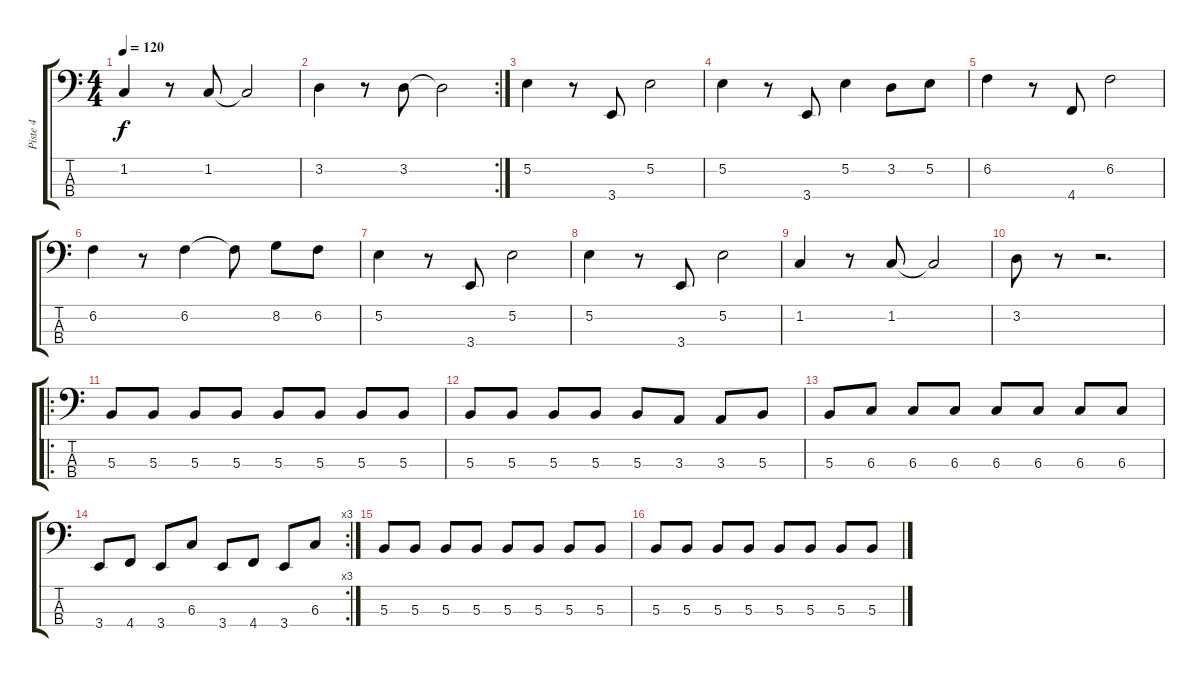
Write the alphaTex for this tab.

\track ("Piste 4" "Piste 4") {instrument electricbasspick}
\staff {score tabs}
\tuning (E2 B1 Gb1 Db1) {hide}
\ts (4 4)
\tempo 120
\clef f4
\ks c
1.2.4{dy f} r.8 1.2.8 1.2{t}.2 |
\rc 2
3.2.4 r.8 3.2.8 3.2{t}.2 |
5.2.4 r.8 3.4.8 5.2.2 |
5.2.4 r.8 3.4.8 5.2.4 3.2.8 5.2.8 |
6.2.4 r.8 4.4.8 6.2.2 |
6.2.4 r.8 6.2.4 6.2{t}.8 8.2.8 6.2.8 |
5.2.4 r.8 3.4.8 5.2.2 |
5.2.4 r.8 3.4.8 5.2.2 |
1.2.4 r.8 1.2.8 1.2{t}.2 |
3.2.8 r.8 r.2{d} |
\ro
5.3.8 5.3.8 5.3.8 5.3.8 5.3.8 5.3.8 5.3.8 5.3.8 |
5.3.8 5.3.8 5.3.8 5.3.8 5.3.8 3.3.8 3.3.8 5.3.8 |
5.3.8 6.3.8 6.3.8 6.3.8 6.3.8 6.3.8 6.3.8 6.3.8 |
\rc 3
3.4.8 4.4.8 3.4.8 6.3.8 3.4.8 4.4.8 3.4.8 6.3.8 |
5.3.8 5.3.8 5.3.8 5.3.8 5.3.8 5.3.8 5.3.8 5.3.8 |
5.3.8 5.3.8 5.3.8 5.3.8 5.3.8 5.3.8 5.3.8 5.3.8
